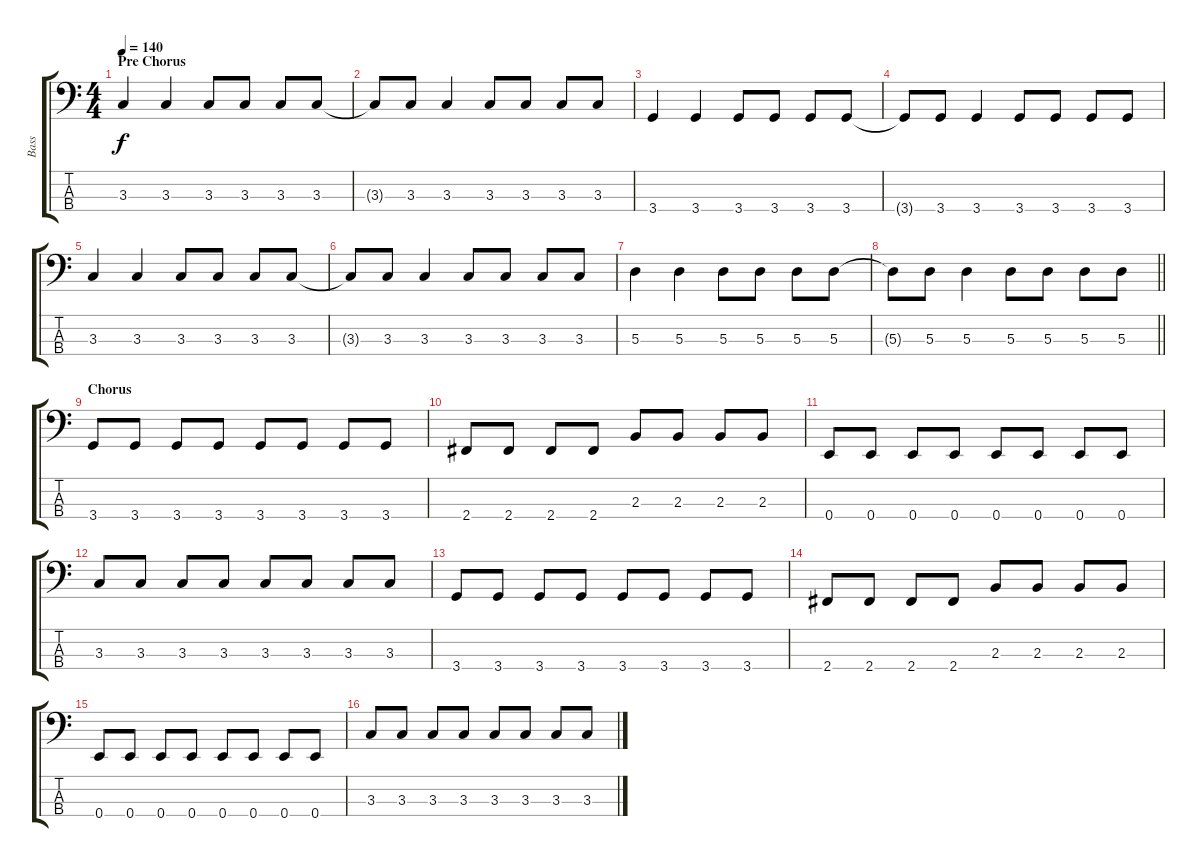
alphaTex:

\track ("Bass" "Bass") {instrument electricbassfinger}
\staff {score tabs}
\tuning (G2 D2 A1 E1) {hide}
\ts (4 4)
\section ("" "Pre Chorus")
\tempo 140
\clef f4
\ks c
3.3.4{dy f} 3.3.4 3.3.8 3.3.8 3.3.8 3.3.8 |
3.3{t}.8 3.3.8 3.3.4 3.3.8 3.3.8 3.3.8 3.3.8 |
3.4.4 3.4.4 3.4.8 3.4.8 3.4.8 3.4.8 |
3.4{t}.8 3.4.8 3.4.4 3.4.8 3.4.8 3.4.8 3.4.8 |
3.3.4 3.3.4 3.3.8 3.3.8 3.3.8 3.3.8 |
3.3{t}.8 3.3.8 3.3.4 3.3.8 3.3.8 3.3.8 3.3.8 |
5.3.4 5.3.4 5.3.8 5.3.8 5.3.8 5.3.8 |
\barLineRight lightlight
5.3{t}.8 5.3.8 5.3.4 5.3.8 5.3.8 5.3.8 5.3.8 |
\section ("" "Chorus")
3.4.8 3.4.8 3.4.8 3.4.8 3.4.8 3.4.8 3.4.8 3.4.8 |
2.4.8 2.4.8 2.4.8 2.4.8 2.3.8 2.3.8 2.3.8 2.3.8 |
0.4.8 0.4.8 0.4.8 0.4.8 0.4.8 0.4.8 0.4.8 0.4.8 |
3.3.8 3.3.8 3.3.8 3.3.8 3.3.8 3.3.8 3.3.8 3.3.8 |
3.4.8 3.4.8 3.4.8 3.4.8 3.4.8 3.4.8 3.4.8 3.4.8 |
2.4.8 2.4.8 2.4.8 2.4.8 2.3.8 2.3.8 2.3.8 2.3.8 |
0.4.8 0.4.8 0.4.8 0.4.8 0.4.8 0.4.8 0.4.8 0.4.8 |
3.3.8 3.3.8 3.3.8 3.3.8 3.3.8 3.3.8 3.3.8 3.3.8
